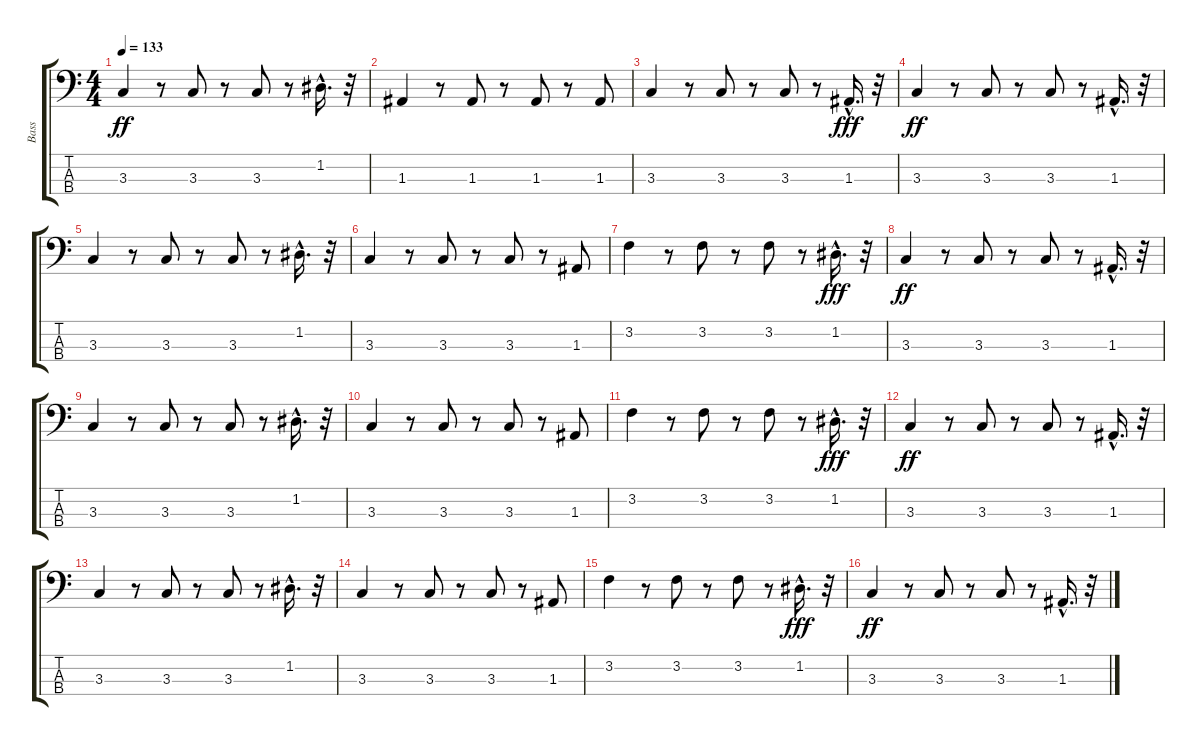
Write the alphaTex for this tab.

\track ("Bass" "Bass") {instrument electricbassfinger}
\staff {score tabs}
\tuning (G2 D2 A1 E1) {hide}
\ts (4 4)
\tempo 133
\clef f4
\ks c
3.3.4{dy ff} r.8 3.3.8 r.8 3.3.8 r.8 1.2{hac}.16{d} r.32 |
1.3.4 r.8 1.3.8 r.8 1.3.8 r.8 1.3.8 |
3.3.4 r.8 3.3.8 r.8 3.3.8 r.8 1.3{hac}.16{d dy fff} r.32 |
3.3.4{dy ff} r.8 3.3.8 r.8 3.3.8 r.8 1.3{hac}.16{d} r.32 |
3.3.4 r.8 3.3.8 r.8 3.3.8 r.8 1.2{hac}.16{d} r.32 |
3.3.4 r.8 3.3.8 r.8 3.3.8 r.8 1.3.8 |
3.2.4 r.8 3.2.8 r.8 3.2.8 r.8 1.2{hac}.16{d dy fff} r.32 |
3.3.4{dy ff} r.8 3.3.8 r.8 3.3.8 r.8 1.3{hac}.16{d} r.32 |
3.3.4 r.8 3.3.8 r.8 3.3.8 r.8 1.2{hac}.16{d} r.32 |
3.3.4 r.8 3.3.8 r.8 3.3.8 r.8 1.3.8 |
3.2.4 r.8 3.2.8 r.8 3.2.8 r.8 1.2{hac}.16{d dy fff} r.32 |
3.3.4{dy ff} r.8 3.3.8 r.8 3.3.8 r.8 1.3{hac}.16{d} r.32 |
3.3.4 r.8 3.3.8 r.8 3.3.8 r.8 1.2{hac}.16{d} r.32 |
3.3.4 r.8 3.3.8 r.8 3.3.8 r.8 1.3.8 |
3.2.4 r.8 3.2.8 r.8 3.2.8 r.8 1.2{hac}.16{d dy fff} r.32 |
3.3.4{dy ff} r.8 3.3.8 r.8 3.3.8 r.8 1.3{hac}.16{d} r.32
